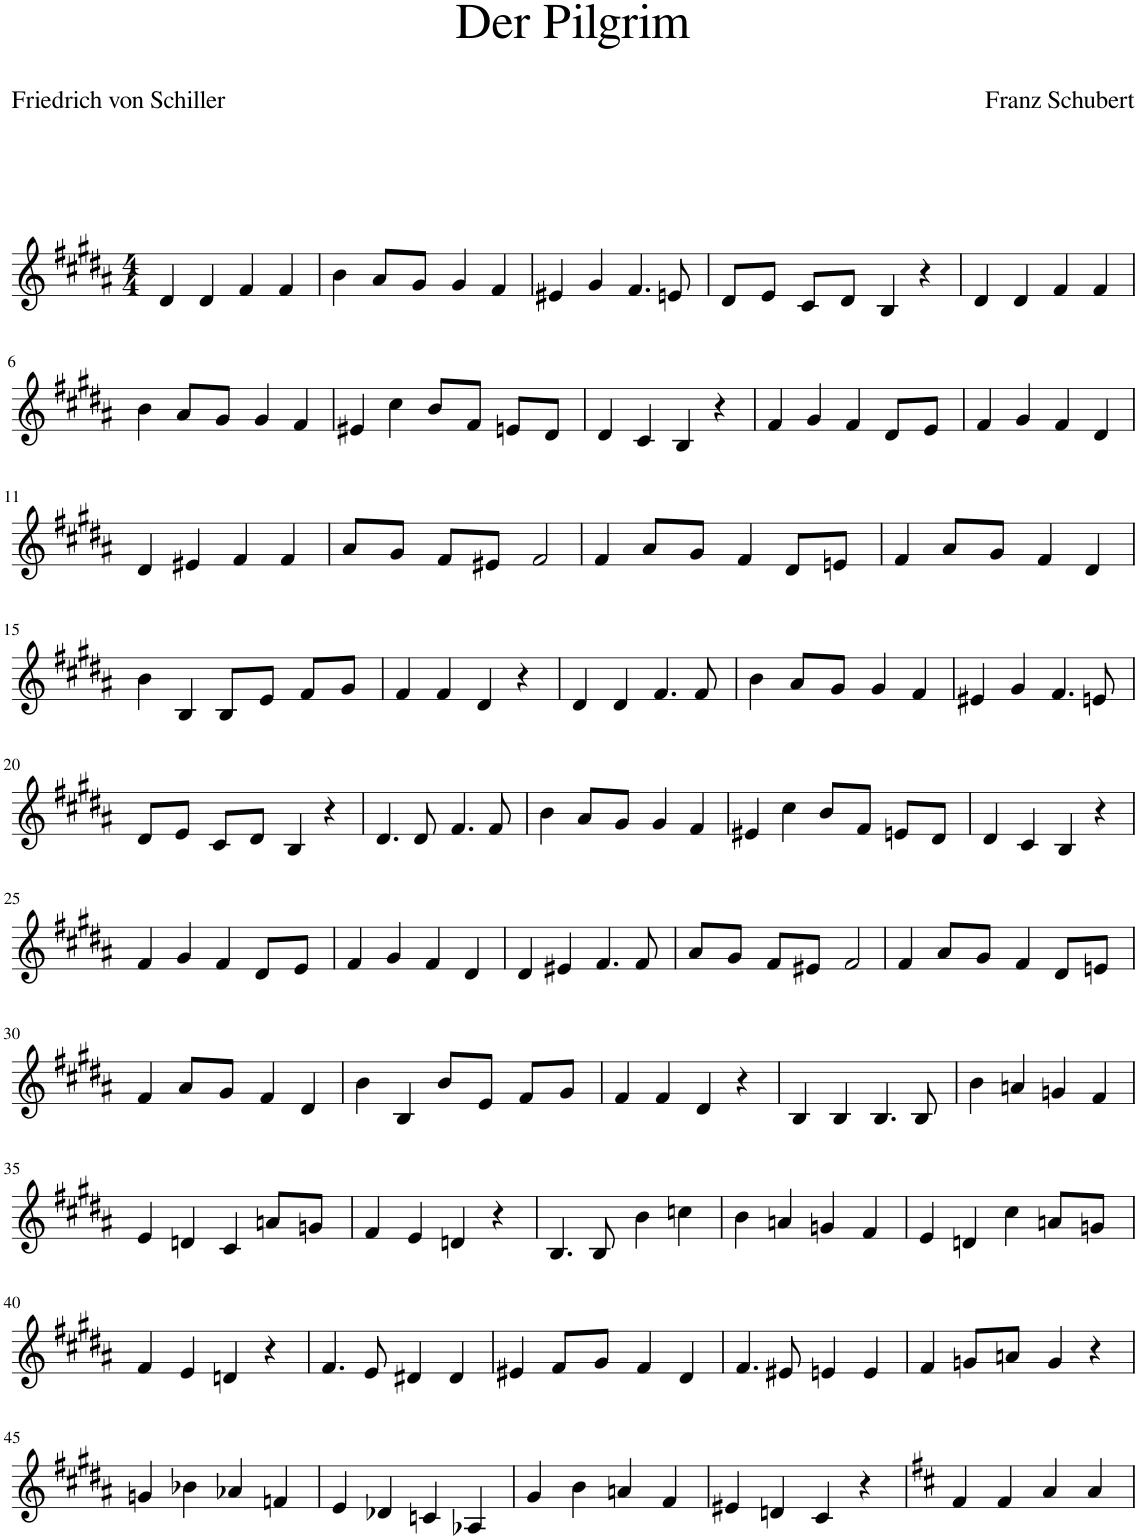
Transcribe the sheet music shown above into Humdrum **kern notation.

**kern
*part1
*staff1
*I"Piano
*I'Pno
*clefG2
*k[f#c#g#d#a#]
*M4/4
=1
4d#/
4d#/
4f#/
4f#/
=2
4b\
8a#/L
8g#/J
4g#/
4f#/
=3
4e#X/
4g#/
4.f#/
8en/
=4
8d#/L
8e/J
8c#/L
8d#/J
4B/
4r
=5
4d#/
4d#/
4f#/
4f#/
!!LO:LB:g=z
=6
4b\
8a#/L
8g#/J
4g#/
4f#/
=7
4e#X/
4cc#\
8b/L
8f#/J
8en/L
8d#/J
=8
4d#/
4c#/
4B/
4r
=9
4f#/
4g#/
4f#/
8d#/L
8e/J
=10
4f#/
4g#/
4f#/
4d#/
!!LO:LB:g=z
=11
4d#/
4e#X/
4f#/
4f#/
=12
8a#/L
8g#/J
8f#/L
8e#X/J
2f#/
=13
4f#/
8a#/L
8g#/J
4f#/
8d#/L
8en/J
=14
4f#/
8a#/L
8g#/J
4f#/
4d#/
!!LO:LB:g=z
=15
4b\
4B/
8B/L
8e/J
8f#/L
8g#/J
=16
4f#/
4f#/
4d#/
4r
=17
4d#/
4d#/
4.f#/
8f#/
=18
4b\
8a#/L
8g#/J
4g#/
4f#/
=19
4e#X/
4g#/
4.f#/
8en/
!!LO:LB:g=z
=20
8d#/L
8e/J
8c#/L
8d#/J
4B/
4r
=21
4.d#/
8d#/
4.f#/
8f#/
=22
4b\
8a#/L
8g#/J
4g#/
4f#/
=23
4e#X/
4cc#\
8b/L
8f#/J
8en/L
8d#/J
=24
4d#/
4c#/
4B/
4r
!!LO:LB:g=z
=25
4f#/
4g#/
4f#/
8d#/L
8e/J
=26
4f#/
4g#/
4f#/
4d#/
=27
4d#/
4e#X/
4.f#/
8f#/
=28
8a#/L
8g#/J
8f#/L
8e#X/J
2f#/
=29
4f#/
8a#/L
8g#/J
4f#/
8d#/L
8en/J
!!LO:LB:g=z
=30
4f#/
8a#/L
8g#/J
4f#/
4d#/
=31
4b\
4B/
8b/L
8e/J
8f#/L
8g#/J
=32
4f#/
4f#/
4d#/
4r
=33
4B/
4B/
4.B/
8B/
=34
4b\
4an/
4gn/
4f#/
!!LO:LB:g=z
=35
4e/
4dn/
4c#/
8an/L
8gn/J
=36
4f#/
4e/
4dn/
4r
=37
4.B/
8B/
4b\
4ccn\
=38
4b\
4an/
4gn/
4f#/
=39
4e/
4dn/
4cc#\
8an/L
8gn/J
!!LO:LB:g=z
=40
4f#/
4e/
4dn/
4r
=41
4.f#/
8e/
4d#X/
4d#/
=42
4e#X/
8f#/L
8g#/J
4f#/
4d#/
=43
4.f#/
8e#X/
4en/
4e/
=44
4f#/
8gn/L
8an/J
4g/
4r
!!LO:LB:g=z
=45
4gn/
4b-X\
4a-X/
4fn/
=46
4e/
4d-X/
4cn/
4A-X/
=47
4g#/
4b\
4an/
4f#/
=48
4e#X/
4dn/
4c#/
4r
=49
*k[f#c#]
4f#/
4f#/
4a/
4a/
=
*-
